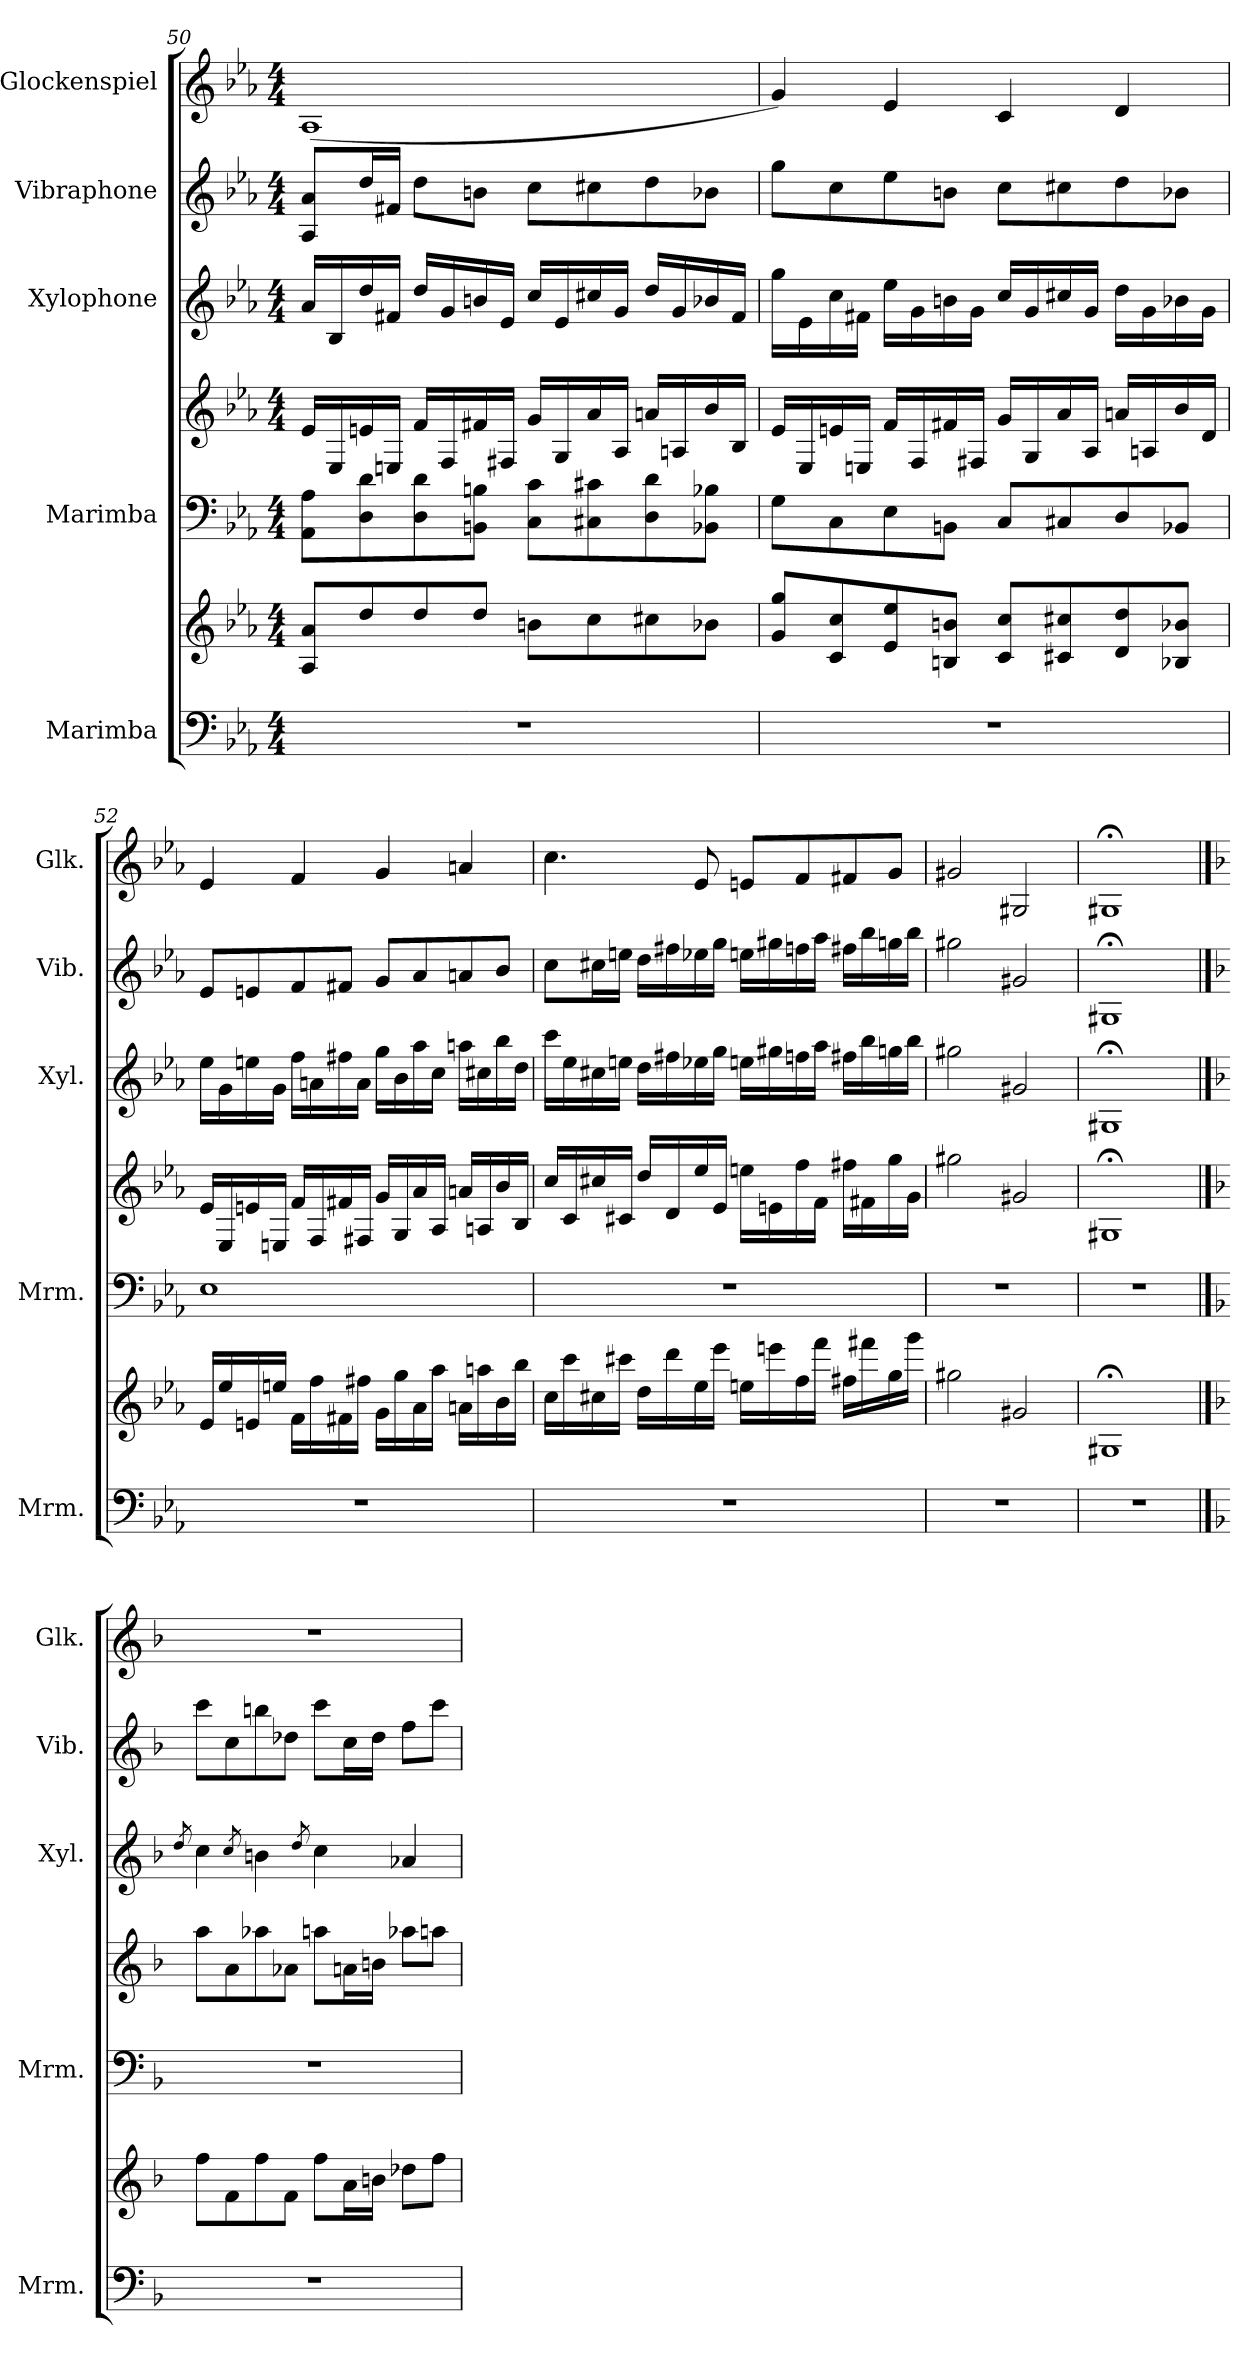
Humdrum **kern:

**kern	**kern	**kern	**kern	**kern	**kern	**kern
*part5	*part5	*part4	*part4	*part3	*part2	*part1
*staff7	*staff6	*staff5	*staff4	*staff3	*staff2	*staff1
*I"Marimba	*	*I"Marimba	*	*I"Xylophone	*I"Vibraphone	*I"Glockenspiel
*I'Mrm.	*	*I'Mrm.	*	*I'Xyl.	*I'Vib.	*I'Glk.
!!LO:PB:g=z
*clefF4	*clefG2	*clefF4	*clefG2	*clefG2	*clefG2	*clefG2
*	*	*	*	*ITrd-7c-12	*	*ITrd-14c-24
*k[b-e-a-]	*k[b-e-a-]	*k[b-e-a-]	*k[b-e-a-]	*k[b-e-a-]	*k[b-e-a-]	*k[b-e-a-]
*M4/4	*M4/4	*M4/4	*M4/4	*M4/4	*M4/4	*M4/4
=50	=50	=50	=50	=50	=50	=50
1r	8A-/ 8a-/L	8AA-\ 8A-\L	16e-/LL	16aa-/LL	8A-/ 8a-/L	(1aa-
.	.	.	16E-/	16b-/	.	.
.	8dd/	8D\ 8d\	16en/	16ddd/	16dd/L	.
.	.	.	16En/JJ	16ff#X/JJ	16f#X/JJ	.
.	8dd/	8D\ 8d\	16f/LL	16ddd/LL	8dd\L	.
.	.	.	16F/	16gg/	.	.
.	8dd/J	8BBn\ 8Bn\J	16f#X/	16bbn/	8bn\J	.
.	.	.	16F#X/JJ	16ee-/JJ	.	.
.	8bn\L	8C\ 8c\L	16g/LL	16ccc/LL	8cc\L	.
.	.	.	16G/	16ee-/	.	.
.	8cc\	8C#X\ 8c#X\	16a-/	16ccc#X/	8cc#X\	.
.	.	.	16A-/JJ	16gg/JJ	.	.
.	8cc#X\	8D\ 8d\	16an/LL	16ddd/LL	8dd\	.
.	.	.	16An/	16gg/	.	.
.	8b-X\J	8BB-X\ 8B-X\J	16b-/	16bb-X/	8b-X\J	.
.	.	.	16B-/JJ	16ff#/JJ	.	.
=51	=51	=51	=51	=51	=51	=51
1r	8g/ 8gg/L	8G\L	16e-/LL	16ggg\LL	8gg\L	4ggg/)
.	.	.	16E-/	16ee-\	.	.
.	8c/ 8cc/	8C\	16en/	16ccc\	8cc\	.
.	.	.	16En/JJ	16ff#X\JJ	.	.
.	8e-/ 8ee-/	8E-\	16f/LL	16eee-\LL	8ee-\	4eee-/
.	.	.	16F/	16gg\	.	.
.	8Bn/ 8bn/J	8BBn\J	16f#X/	16bbn\	8bn\J	.
.	.	.	16F#X/JJ	16gg\JJ	.	.
.	8c/ 8cc/L	8C/L	16g/LL	16ccc/LL	8cc\L	4ccc/
.	.	.	16G/	16gg/	.	.
.	8c#X/ 8cc#X/	8C#X/	16a-/	16ccc#X/	8cc#X\	.
.	.	.	16A-/JJ	16gg/JJ	.	.
.	8d/ 8dd/	8D/	16an/LL	16ddd\LL	8dd\	4ddd/
.	.	.	16An/	16gg\	.	.
.	8B-X/ 8b-X/J	8BB-X/J	16b-/	16bb-X\	8b-X\J	.
.	.	.	16d/JJ	16gg\JJ	.	.
!!LO:LB:g=z
=52	=52	=52	=52	=52	=52	=52
1r	16e-/LL	1E-	16e-/LL	16eee-\LL	8e-/L	4eee-/
.	16ee-/	.	16E-/	16gg\	.	.
.	16en/	.	16en/	16eeen\	8en/	.
.	16een/JJ	.	16En/JJ	16gg\JJ	.	.
.	16f\LL	.	16f/LL	16fff\LL	8f/	4fff/
.	16ff\	.	16F/	16aan\	.	.
.	16f#X\	.	16f#X/	16fff#X\	8f#X/J	.
.	16ff#X\JJ	.	16F#X/JJ	16aa\JJ	.	.
.	16g\LL	.	16g/LL	16ggg\LL	8g/L	4ggg/
.	16gg\	.	16G/	16bb-\	.	.
.	16a-\	.	16a-/	16aaa-\	8a-/	.
.	16aa-\JJ	.	16A-/JJ	16ccc\JJ	.	.
.	16an\LL	.	16an/LL	16aaan\LL	8an/	4aaan/
.	16aan\	.	16An/	16ccc#X\	.	.
.	16b-\	.	16b-/	16bbb-\	8b-/J	.
.	16bb-\JJ	.	16B-/JJ	16ddd\JJ	.	.
!!LO:PB:g=z
=53	=53	=53	=53	=53	=53	=53
1r	16cc\LL	1r	16cc/LL	16cccc\LL	8cc\L	4.cccc\
.	16ccc\	.	16c/	16eee-\	.	.
.	16cc#X\	.	16cc#X/	16ccc#X\	16cc#X\L	.
.	16ccc#X\JJ	.	16c#X/JJ	16eeen\JJ	16een\JJ	.
.	16dd\LL	.	16dd/LL	16ddd\LL	16dd\LL	.
.	16ddd\	.	16d/	16fff#X\	16ff#X\	.
.	16ee-\	.	16ee-/	16eee-X\	16ee-X\	8eee-/
.	16eee-\JJ	.	16e-/JJ	16ggg\JJ	16gg\JJ	.
.	16een\LL	.	16een\LL	16eeen\LL	16een\LL	8eeen/L
.	16eeen\	.	16en\	16ggg#X\	16gg#X\	.
.	16ff\	.	16ff\	16fffn\	16ffn\	8fff/
.	16fff\JJ	.	16f\JJ	16aaa-\JJ	16aa-\JJ	.
.	16ff#X\LL	.	16ff#X\LL	16fff#X\LL	16ff#X\LL	8fff#X/
.	16fff#X\	.	16f#X\	16bbb-\	16bb-\	.
.	16gg\	.	16gg\	16gggn\	16ggn\	8ggg/J
.	16ggg\JJ	.	16g\JJ	16bbb-\JJ	16bb-\JJ	.
=54	=54	=54	=54	=54	=54	=54
1r	2gg#X\	1r	2gg#X\	2ggg#X\	2gg#X\	2ggg#X/
.	2g#X/	.	2g#X/	2gg#X/	2g#X/	2gg#X/
=55	=55	=55	=55	=55	=55	=55
1r	1G#X;<	1r	1G#X;<	1g#X;<	1G#X;<	1gg#X;<
!!LO:LB:g=z
==56	==56	==56	==56	==56	==56	==56
*k[b-]	*k[b-]	*k[b-]	*k[b-]	*k[b-]	*k[b-]	*k[b-]
*	*	*	*	*	*	*MM160
.	.	.	.	8qddd/	.	.
1r	8ff\L	1r	8aa\L	4ccc\	8ccc\L	1r
.	8f\	.	8a\	.	8cc\	.
.	.	.	.	8qccc/	.	.
.	8ff\	.	8aa-X\	4bbn\	8bbn\	.
.	8f\J	.	8a-X\J	.	8dd-X\J	.
.	.	.	.	8qddd/	.	.
.	8ff\L	.	8aan\L	4ccc\	8ccc\L	.
.	16a\L	.	16an\L	.	16cc\L	.
.	16bn\JJ	.	16bn\JJ	.	16dd-\JJ	.
.	8dd-X\L	.	8aa-X\L	4aa-X/	8ff\L	.
.	8ff\J	.	8aan\J	.	8ccc\J	.
=	=	=	=	=	=	=
*-	*-	*-	*-	*-	*-	*-
